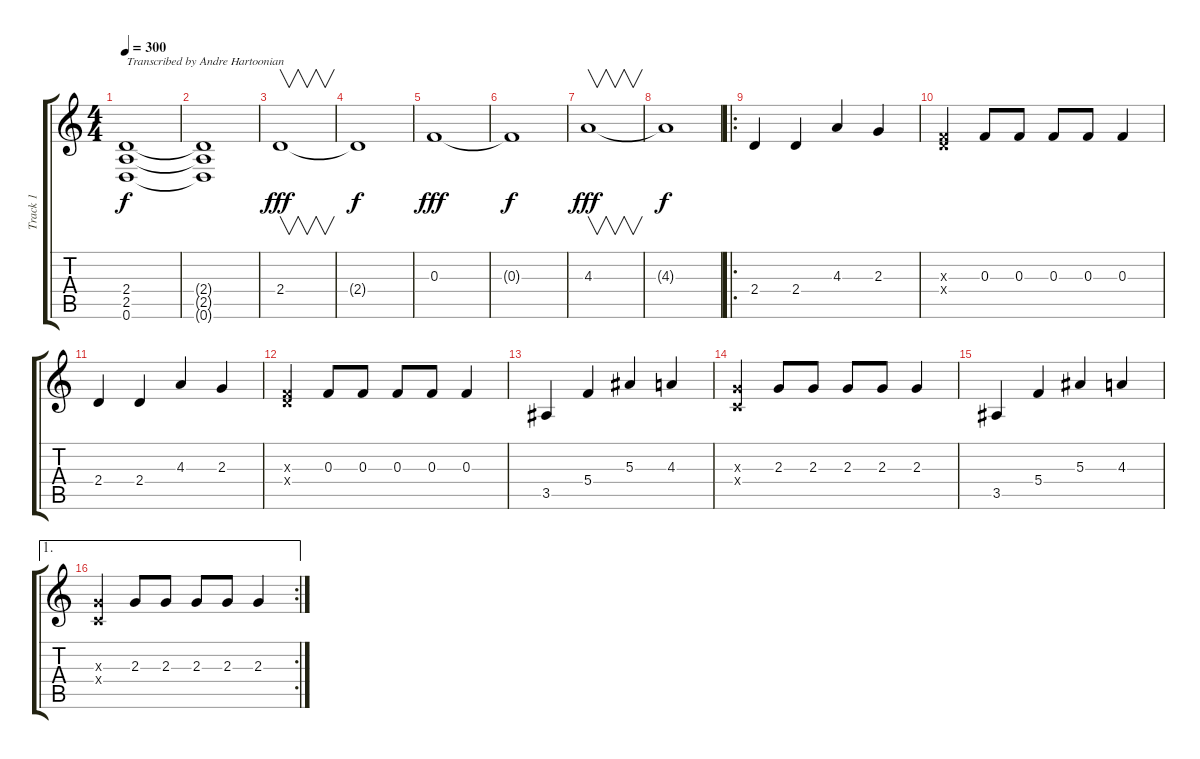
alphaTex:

\track ("Track 1" "Track 1") {instrument distortionguitar}
\staff {score tabs}
\tuning (D4 A3 F3 C3 G2 D2) {hide}
\ts (4 4)
\tempo 300
\clef g2
\ks c
(2.4 2.5 0.6).1{txt "Transcribed by Andre Hartoonian" dy f instrument distortionguitar} |
(2.4{t} 2.5{t} 0.6{t}).1 |
2.4.1{v dy fff} |
2.4{t}.1{dy f} |
0.3.1{dy fff} |
0.3{t}.1{dy f} |
4.3.1{v dy fff} |
4.3{t}.1{dy f} |
\ro
2.4.4 2.4.4 4.3.4 2.3.4 |
(0.3{x} 2.4{x}).4 0.3.8 0.3.8 0.3.8 0.3.8 0.3.4 |
2.4.4 2.4.4 4.3.4 2.3.4 |
(0.3{x} 2.4{x}).4 0.3.8 0.3.8 0.3.8 0.3.8 0.3.4 |
3.5.4 5.4.4 5.3.4 4.3.4 |
(2.3{x} 0.4{x}).4 2.3.8 2.3.8 2.3.8 2.3.8 2.3.4 |
3.5.4 5.4.4 5.3.4 4.3.4 |
\ae 1
\rc 2
(2.3{x} 0.4{x}).4 2.3.8 2.3.8 2.3.8 2.3.8 2.3.4
